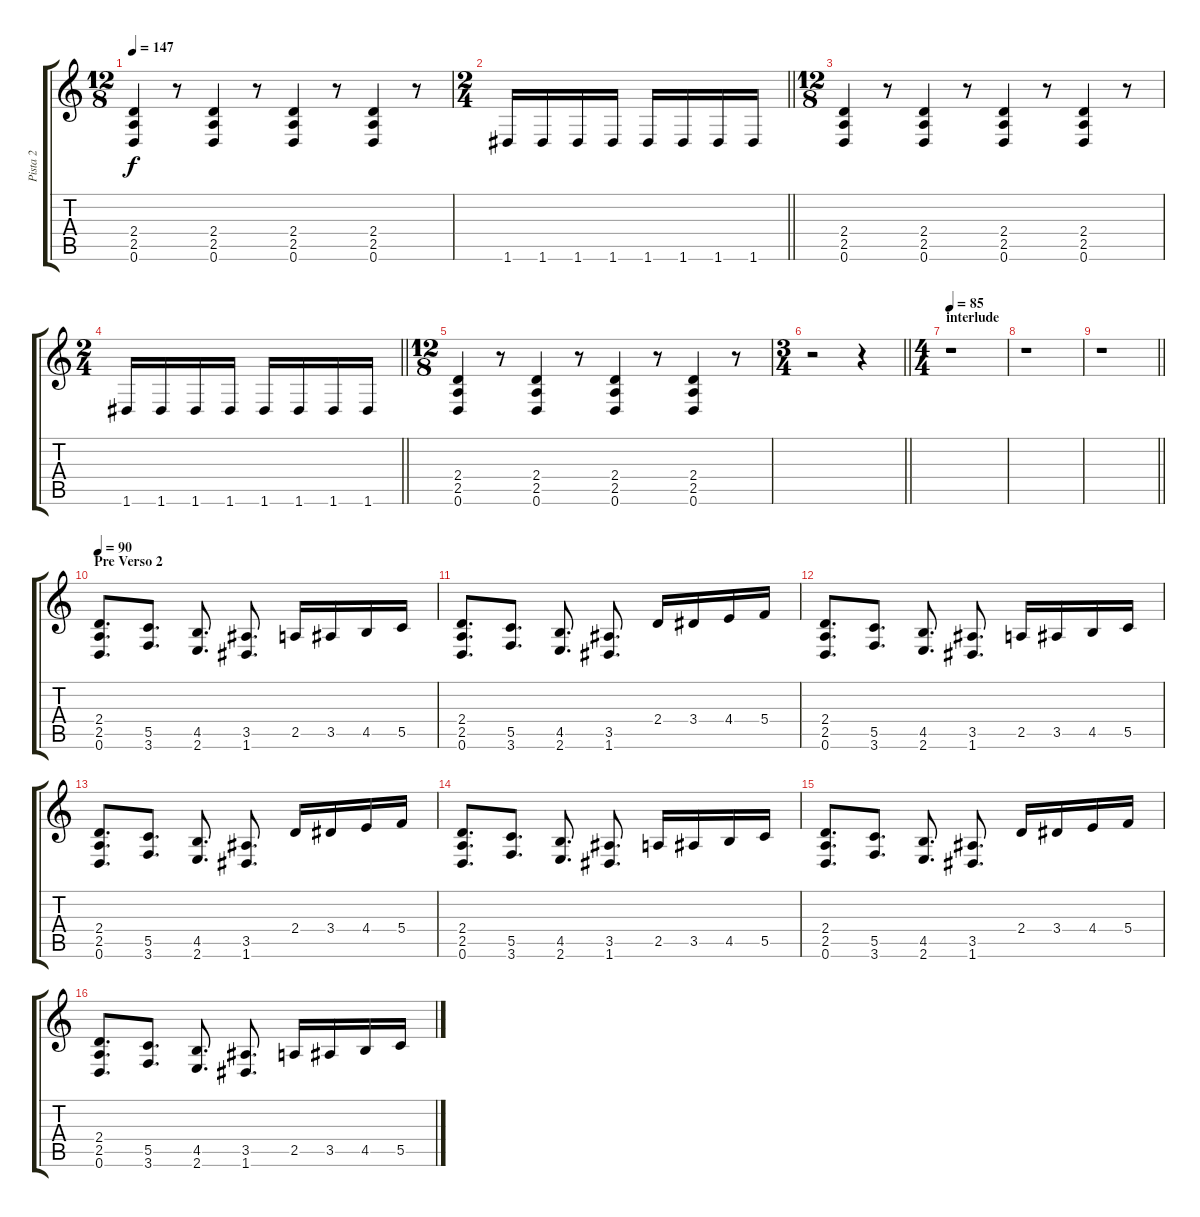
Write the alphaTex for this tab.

\track ("Pista 2" "Pista 2") {instrument distortionguitar}
\staff {score tabs}
\tuning (D4 A3 F3 C3 G2 D2) {hide}
\ts (12 8)
\tempo 147
\clef g2
\ks c
(2.4 2.5 0.6).4{dy f} r.8 (2.4 2.5 0.6).4 r.8 (2.4 2.5 0.6).4 r.8 (2.4 2.5 0.6).4 r.8 |
\ts (2 4)
\barLineRight lightlight
1.6.16 1.6.16 1.6.16 1.6.16 1.6.16 1.6.16 1.6.16 1.6.16 |
\ts (12 8)
(2.4 2.5 0.6).4 r.8 (2.4 2.5 0.6).4 r.8 (2.4 2.5 0.6).4 r.8 (2.4 2.5 0.6).4 r.8 |
\ts (2 4)
\barLineRight lightlight
1.6.16 1.6.16 1.6.16 1.6.16 1.6.16 1.6.16 1.6.16 1.6.16 |
\ts (12 8)
(2.4 2.5 0.6).4 r.8 (2.4 2.5 0.6).4 r.8 (2.4 2.5 0.6).4 r.8 (2.4 2.5 0.6).4 r.8 |
\ts (3 4)
\barLineRight lightlight
r.2 r.4 |
\ts (4 4)
\section ("" "interlude")
\tempo 85
r.1 |
r.1 |
\barLineRight lightlight
r.1 |
\section ("" "Pre Verso 2")
\tempo 90
(2.4 2.5 0.6).8{d} (5.5 3.6).8{d} (4.5 2.6).8{d} (3.5 1.6).8{d} 2.5.16 3.5.16 4.5.16 5.5.16 |
(2.4 2.5 0.6).8{d} (5.5 3.6).8{d} (4.5 2.6).8{d} (3.5 1.6).8{d} 2.4.16 3.4.16 4.4.16 5.4.16 |
(2.4 2.5 0.6).8{d} (5.5 3.6).8{d} (4.5 2.6).8{d} (3.5 1.6).8{d} 2.5.16 3.5.16 4.5.16 5.5.16 |
(2.4 2.5 0.6).8{d} (5.5 3.6).8{d} (4.5 2.6).8{d} (3.5 1.6).8{d} 2.4.16 3.4.16 4.4.16 5.4.16 |
(2.4 2.5 0.6).8{d} (5.5 3.6).8{d} (4.5 2.6).8{d} (3.5 1.6).8{d} 2.5.16 3.5.16 4.5.16 5.5.16 |
(2.4 2.5 0.6).8{d} (5.5 3.6).8{d} (4.5 2.6).8{d} (3.5 1.6).8{d} 2.4.16 3.4.16 4.4.16 5.4.16 |
(2.4 2.5 0.6).8{d} (5.5 3.6).8{d} (4.5 2.6).8{d} (3.5 1.6).8{d} 2.5.16 3.5.16 4.5.16 5.5.16
